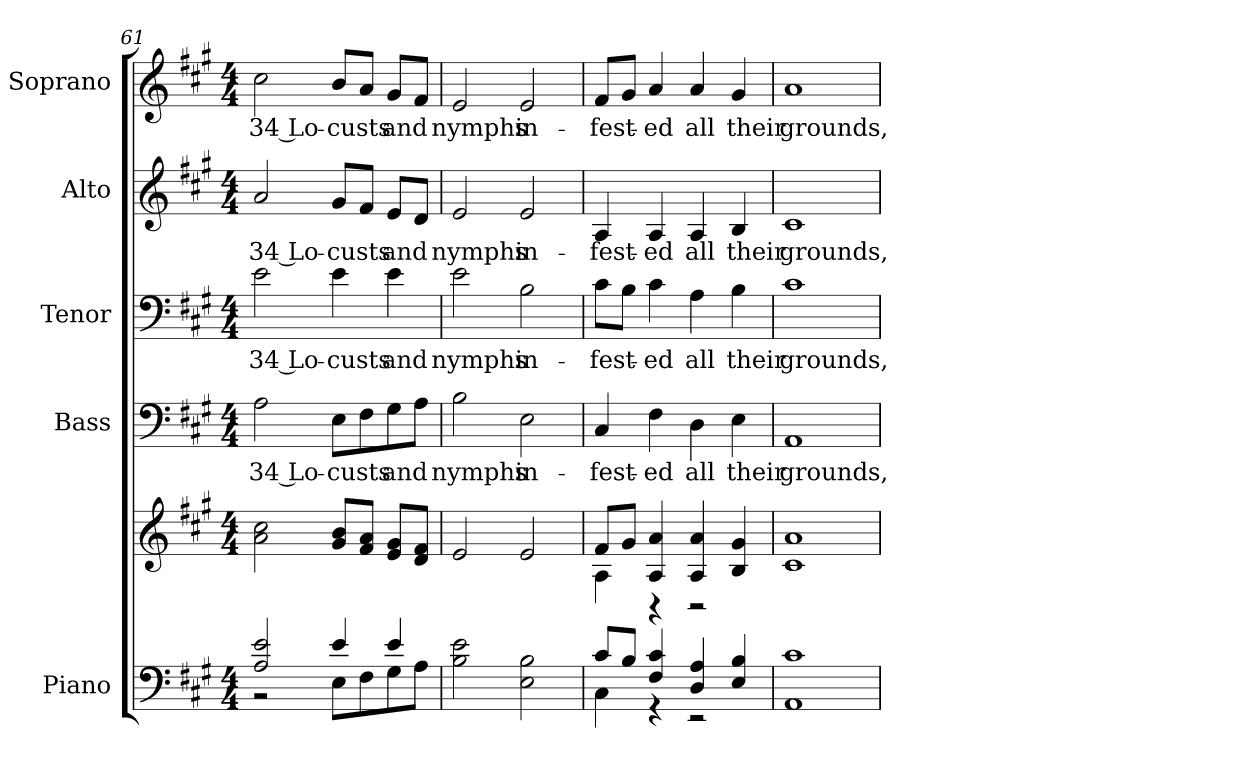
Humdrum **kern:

**kern	**kern	**kern	**text	**kern	**text	**kern	**text	**kern	**text
*part5	*part5	*part4	*part4	*part3	*part3	*part2	*part2	*part1	*part1
*staff6	*staff5	*staff4	*staff4	*staff3	*staff3	*staff2	*staff2	*staff1	*staff1
*I"Piano	*	*I"Bass	*	*I"Tenor	*	*I"Alto	*	*I"Soprano	*
*I'Pno.	*	*I'B.	*	*I'T.	*	*I'A.	*	*I'S.	*
!!LO:LB:g=z
*clefF4	*clefG2	*clefF4	*	*clefF4	*	*clefG2	*	*clefG2	*
*k[f#c#g#]	*k[f#c#g#]	*k[f#c#g#]	*	*k[f#c#g#]	*	*k[f#c#g#]	*	*k[f#c#g#]	*
*A:	*A:	*A:	*	*A:	*	*A:	*	*A:	*
*M4/4	*M4/4	*M4/4	*	*M4/4	*	*M4/4	*	*M4/4	*
=61	=61	=61	=61	=61	=61	=61	=61	=61	=61
*^	*	*	*	*	*	*	*	*	*
!	!	!	!	!LO:LY:b:color=#000000	!	!	!	!	!	!
!	!	!	!	!	!	!LO:LY:b:color=#000000	!	!	!	!
!	!	!	!	!	!	!	!	!LO:LY:b:color=#000000	!	!
!	!	!	!	!	!	!	!	!	!	!LO:LY:b:color=#000000
2Ai/ 2ei	2r	2ai\ 2cc#i	2Ai\	34 Lo-	2ei\	34 Lo-	2ai/	34 Lo-	2cc#i\	34 Lo-
!	!	!	!	!LO:LY:b:color=#000000	!	!	!	!	!	!
!	!	!	!	!	!	!LO:LY:b:color=#000000	!	!	!	!
!	!	!	!	!	!	!	!	!LO:LY:b:color=#000000	!	!
!	!	!	!	!	!	!	!	!	!	!LO:LY:b:color=#000000
4ei/	8Ei\L	8g#i/ 8biL	8Ei\L	-custs	4ei\	-custs	8g#i/L	-custs	8bi/L	-custs
.	8F#i\	8f#i/ 8aiJ	8F#i\	.	.	.	8f#i/J	.	8ai/J	.
!	!	!	!	!LO:LY:b:color=#000000	!	!	!	!	!	!
!	!	!	!	!	!	!LO:LY:b:color=#000000	!	!	!	!
!	!	!	!	!	!	!	!	!LO:LY:b:color=#000000	!	!
!	!	!	!	!	!	!	!	!	!	!LO:LY:b:color=#000000
4ei/	8G#i\	8ei/ 8g#iL	8G#i\	and	4ei\	and	8ei/L	and	8g#i/L	and
.	8Ai\J	8di/ 8f#iJ	8Ai\J	.	.	.	8di/J	.	8f#i/J	.
*v	*v	*	*	*	*	*	*	*	*	*
=62	=62	=62	=62	=62	=62	=62	=62	=62	=62
*^	*	*	*	*	*	*	*	*	*
!	!	!	!	!LO:LY:b:color=#000000	!	!	!	!	!	!
*v	*v	*	*	*	*	*	*	*	*	*
*^	*	*	*	*	*	*	*	*	*
!	!	!	!	!	!	!LO:LY:b:color=#000000	!	!	!	!
*v	*v	*	*	*	*	*	*	*	*	*
*^	*	*	*	*	*	*	*	*	*
!	!	!	!	!	!	!	!	!LO:LY:b:color=#000000	!	!
*v	*v	*	*	*	*	*	*	*	*	*
*^	*	*	*	*	*	*	*	*	*
!	!	!	!	!	!	!	!	!	!	!LO:LY:b:color=#000000
*v	*v	*	*	*	*	*	*	*	*	*
2Bi\ 2ei	2ei/	2Bi\	nymphs	2ei\	nymphs	2ei/	nymphs	2ei/	nymphs
!	!	!	!LO:LY:b:color=#000000	!	!	!	!	!	!
!	!	!	!	!	!LO:LY:b:color=#000000	!	!	!	!
!	!	!	!	!	!	!	!LO:LY:b:color=#000000	!	!
!	!	!	!	!	!	!	!	!	!LO:LY:b:color=#000000
2Ei\ 2Bi	2ei/	2Ei\	in-	2Bi\	in-	2ei/	in-	2ei/	in-
=63	=63	=63	=63	=63	=63	=63	=63	=63	=63
*^	*^	*	*	*	*	*	*	*	*
!	!	!	!	!	!LO:LY:b:color=#000000	!	!	!	!	!	!
!	!	!	!	!	!	!	!LO:LY:b:color=#000000	!	!	!	!
!	!	!	!	!	!	!	!	!	!LO:LY:b:color=#000000	!	!
!	!	!	!	!	!	!	!	!	!	!	!LO:LY:b:color=#000000
8c#i/L	4C#i\	8f#i/L	4Ai\	4C#i/	-fest-	8c#i\L	-fest-	4Ai/	-fest-	8f#i/L	-fest-
8Bi/J	.	8g#i/J	.	.	.	8Bi\J	.	.	.	8g#i/J	.
!	!	!	!	!	!LO:LY:b:color=#000000	!	!	!	!	!	!
!	!	!	!	!	!	!	!LO:LY:b:color=#000000	!	!	!	!
!	!	!	!	!	!	!	!	!	!LO:LY:b:color=#000000	!	!
!	!	!	!	!	!	!	!	!	!	!	!LO:LY:b:color=#000000
4F#i/ 4c#i	4r	4Ai/ 4ai	4r	4F#i\	-ed	4c#i\	-ed	4Ai/	-ed	4ai/	-ed
!	!	!	!	!	!LO:LY:b:color=#000000	!	!	!	!	!	!
!	!	!	!	!	!	!	!LO:LY:b:color=#000000	!	!	!	!
!	!	!	!	!	!	!	!	!	!LO:LY:b:color=#000000	!	!
!	!	!	!	!	!	!	!	!	!	!	!LO:LY:b:color=#000000
4Di/ 4Ai	2r	4Ai/ 4ai	2r	4Di\	all	4Ai\	all	4Ai/	all	4ai/	all
!	!	!	!	!	!LO:LY:b:color=#000000	!	!	!	!	!	!
!	!	!	!	!	!	!	!LO:LY:b:color=#000000	!	!	!	!
!	!	!	!	!	!	!	!	!	!LO:LY:b:color=#000000	!	!
!	!	!	!	!	!	!	!	!	!	!	!LO:LY:b:color=#000000
4Ei/ 4Bi	.	4Bi/ 4g#i	.	4Ei\	their	4Bi\	their	4Bi/	their	4g#i/	their
*v	*v	*	*	*	*	*	*	*	*	*	*
*	*v	*v	*	*	*	*	*	*	*	*
=64	=64	=64	=64	=64	=64	=64	=64	=64	=64
!	!	!	!LO:LY:b:color=#000000	!	!	!	!	!	!
!	!	!	!	!	!LO:LY:b:color=#000000	!	!	!	!
!	!	!	!	!	!	!	!LO:LY:b:color=#000000	!	!
!	!	!	!	!	!	!	!	!	!LO:LY:b:color=#000000
1AAi 1c#i	1c#i 1ai	1AAi	grounds,	1c#i	grounds,	1c#i	grounds,	1ai	grounds,
=	=	=	=	=	=	=	=	=	=
*-	*-	*-	*-	*-	*-	*-	*-	*-	*-
